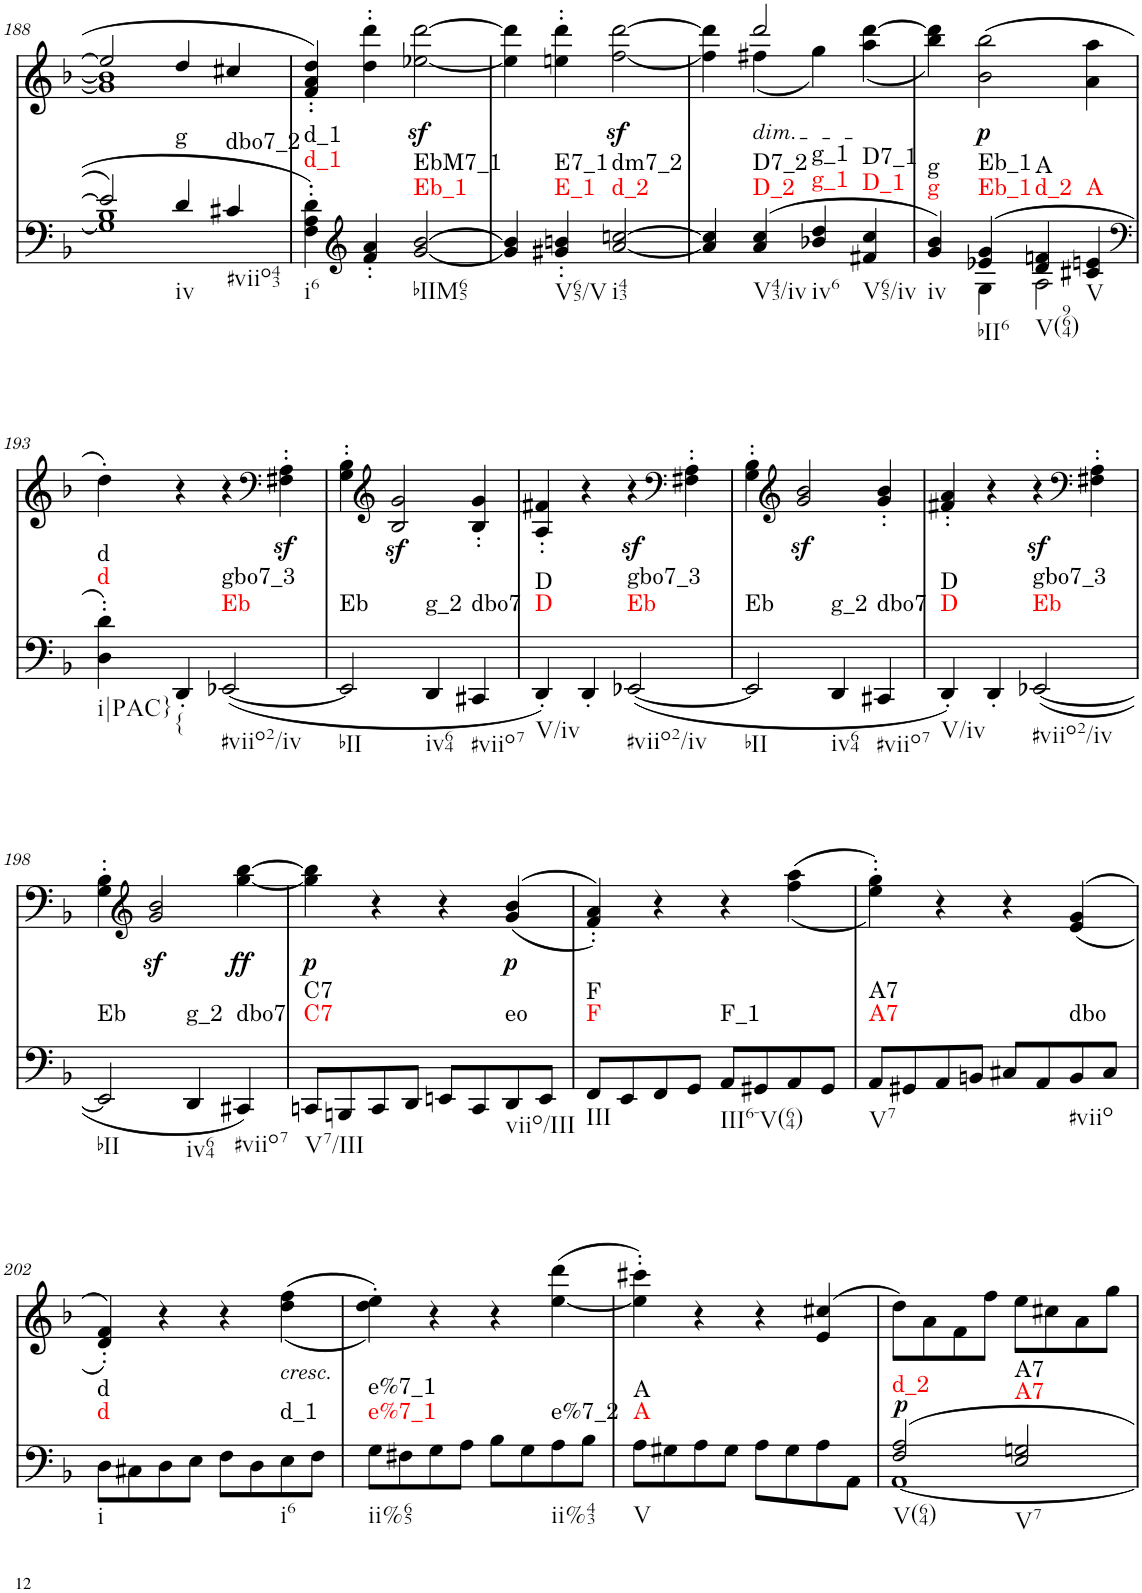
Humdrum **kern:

**kern	**dynam	**harte	**kern	**text	**dynam
*part2	*part2	*part2	*part1	*part1	*part1
*staff2	*staff2	*	*staff1	*staff1	*staff1
*I"piano	*	*	*I"piano	*	*
*I'Pno	*	*	*I'Pno	*	*
!!LO:PB:g=z
*clefF4	*	*	*clefG2	*	*
*k[b-]	*	*	*k[b-]	*	*
*d:	*	*	*d:	*	*
*M4/4	*	*	*M4/4	*	*
=188	=188	=188	=188	=188	=188
*^	*	*	*^	*	*
2e-/]	1G] 1B-	.	.	2ee-/]	1g] 1b-]	.	.
!	!	!	!LO:H:kt=g	!	!	!	!
4d/	.	.	N	4dd/	.	.	.
!	!	!	!LO:H:kt=dbo7_2	!	!	!	!
4c#X/	.	.	N	4cc#X/	.	.	.
*v	*v	*	*	*	*	*	*
*	*	*	*v	*v	*	*
=189	=189	=189	=189	=189	=189
!	!	!LO:H:n=1:kt=d_1	!	!	!
!	!	!LO:H:n=2:kt=d_1	!	!	!
4F\' 4A\' 4d\'	.	N N	4f/' 4a/' 4dd/'	.	.
*clefG2	*	*	*	*	*
4f/' 4a/'	.	.	4dd\' 4ddd\'	.	.
!	!	!LO:H:n=1:kt=Eb_1	!	!	!
!	!	!LO:H:n=2:kt=EbM7_1	!	!	!
[2g/ [2b-/	.	N N	[2ee-X\z< [2ddd\z<	.	.
=190	=190	=190	=190	=190	=190
4g/] 4b-/]	.	.	4ee-\] 4ddd\]	.	.
!	!	!LO:H:n=1:kt=E_1	!	!	!
!	!	!LO:H:n=2:kt=E7_1	!	!	!
4g#X/' 4bn/'	.	N N	4een\' 4ddd\'	.	.
!	!	!LO:H:n=1:kt=d_2	!	!	!
!	!	!LO:H:n=2:kt=dm7_2	!	!	!
[2a/ [2ccn/	.	N N	[2ff\z< [>2ddd\z<	.	.
=191	=191	=191	=191	=191	=191
*	*	*	*^	*	*
4a/] 4cc/]	.	.	4ryy	4ff\] 4ddd\]	.	.
!	!	!LO:H:n=1:kt=D_2	!LO:TX:b:i:t=dim.	!	!	!
!	!	!LO:H:n=2:kt=D7_2	!	!	!	!
(>4a/ 4cc/	.	N N	2ddd/	(4ff#X\	.	.
!	!	!LO:H:n=1:kt=g_1	!	!	!	!
!	!	!LO:H:n=2:kt=g_1	!	!	!	!
4b-X/ 4dd/	.	N N	.	4gg\)	.	.
!	!	!LO:H:n=1:kt=D_1	!	!	!	!
!	!	!LO:H:n=2:kt=D7_1	!	!	!	!
4f#X/ 4cc/	.	N N	4ryy	(4aa\ [>4ddd\	.	.
=192	=192	=192	=192	=192	=192	=192
*^	*	*	*	*	*	*
!	!	!	!LO:H:n=1:kt=g	!	!	!	!
!	!	!	!LO:H:n=2:kt=g	!	!	!	!
*	*	*	*	*v	*v	*	*
4g/ 4b-/)	4ryy	.	N N	4bb-\ 4ddd\])	.	.
!	!	!	!LO:H:n=1:kt=Eb_1	!	!LO:LY:b	!LO:DY:b
!	!	!	!LO:H:n=2:kt=Eb_1	!	!	!
(4e-X/ 4g/	4G\	.	N N	(2b-\ 2bb-\	p	p
!	!	!	!LO:H:n=1:kt=d_2	!	!	!
!	!	!	!LO:H:n=2:kt=A	!	!	!
4d/ 4fn/	2A\	.	N N	.	.	.
!	!	!	!LO:H:kt=A	!	!	!
4c#X/ 4en/	.	.	N	4a\ 4aa\	.	.
*v	*v	*	*	*	*	*
!!LO:LB:g=z
=193	=193	=193	=193	=193	=193
*clefF4	*	*	*	*	*
!	!	!LO:H:n=1:kt=d	!	!LO:LY:b	!
!	!	!LO:H:n=2:kt=d	!	!	!
4D\' 4d\')	.	N N	4dd'\)	f	.
!	!	!LO:H:kt={	!	!	!
4DD'/	.	N	4r	.	.
!	!	!LO:H:n=1:kt=Eb	!	!	!
!	!	!LO:H:n=2:kt=gbo7_3	!	!	!
(<[2EE-X/	.	N N	4r	.	.
*	*	*	*clefF4	*	*
.	.	.	4F#X\z<' 4A\z<'	.	.
=194	=194	=194	=194	=194	=194
!	!	!LO:H:kt=Eb	!	!	!
2EE-/]	.	N	4G\' 4B-\'	.	.
*	*	*	*clefG2	*	*
.	.	.	2B-/z< 2g/z<	.	.
!	!	!LO:H:kt=g_2	!	!	!
4DD/	.	N	.	.	.
!	!	!LO:H:kt=dbo7	!	!	!
4CC#X/	.	N	4B-/' 4g/'	.	.
=195	=195	=195	=195	=195	=195
!	!	!LO:H:n=1:kt=D	!	!	!
!	!	!LO:H:n=2:kt=D	!	!	!
4DD'/)	.	N N	4A/' 4f#X/'	.	.
4DD'/	.	.	4r	.	.
!	!	!LO:H:n=1:kt=Eb	!	!	!LO:DY:b
!	!	!LO:H:n=2:kt=gbo7_3	!	!	!
(<[2EE-X/	.	N N	4r	.	sf
*	*	*	*clefF4	*	*
.	.	.	4F#X\' 4A\'	.	.
=196	=196	=196	=196	=196	=196
!	!	!LO:H:kt=Eb	!	!	!
2EE-/]	.	N	4G\' 4B-\'	.	.
*	*	*	*clefG2	*	*
.	.	.	2g/z< 2b-/z<	.	.
!	!	!LO:H:kt=g_2	!	!	!
4DD/	.	N	.	.	.
!	!	!LO:H:kt=dbo7	!	!	!
4CC#X/	.	N	4g/' 4b-/'	.	.
=197	=197	=197	=197	=197	=197
!	!	!LO:H:n=1:kt=D	!	!	!
!	!	!LO:H:n=2:kt=D	!	!	!
4DD'/)	.	N N	4f#X/' 4a/'	.	.
4DD'/	.	.	4r	.	.
!	!	!LO:H:n=1:kt=Eb	!	!	!LO:DY:b
!	!	!LO:H:n=2:kt=gbo7_3	!	!	!
(<[2EE-X/	.	N N	4r	.	sf
*	*	*	*clefF4	*	*
.	.	.	4F#X\' 4A\'	.	.
!!LO:LB:g=z
=198	=198	=198	=198	=198	=198
!	!	!LO:H:kt=Eb	!	!	!
2EE-/]	.	N	4G\' 4B-\'	.	.
*	*	*	*clefG2	*	*
.	.	.	2g/z< 2b-/z<	.	.
!	!	!LO:H:kt=g_2	!	!	!
4DD/	.	N	.	.	.
!	!	!LO:H:kt=dbo7	!	!LO:LY:b	!LO:DY:b
4CC#X/)	.	N	[4gg\ [4bb-\	ff	ff
=199	=199	=199	=199	=199	=199
!	!	!LO:H:n=1:kt=C7	!	!LO:LY:b	!LO:DY:b
!	!	!LO:H:n=2:kt=C7	!	!	!
8CCn/L	.	N N	4gg\] 4bb-\]	p	p
8BBBn/	.	.	.	.	.
8CC/	.	.	4r	.	.
8DD/J	.	.	.	.	.
8EEn/L	.	.	4r	.	.
8CC/	.	.	.	.	.
!	!	!LO:H:kt=eo	!	!LO:LY:b	!LO:DY:b
8DD/	.	N	((>4g/ 4b-/	p	p
8EE/J	.	.	.	.	.
=200	=200	=200	=200	=200	=200
!	!	!LO:H:n=1:kt=F	!	!	!
!	!	!LO:H:n=2:kt=F	!	!	!
8FF/L	.	N N	4f/' 4a/'))	.	.
8EE/	.	.	.	.	.
8FF/	.	.	4r	.	.
8GG/J	.	.	.	.	.
!	!	!LO:H:kt=F_1	!	!	!
8AA/L	.	N	4r	.	.
8GG#X/	.	.	.	.	.
8AA/	.	.	((<4ff\ 4aa\	.	.
8GG#/J	.	.	.	.	.
=201	=201	=201	=201	=201	=201
!	!	!LO:H:n=1:kt=A7	!	!	!
!	!	!LO:H:n=2:kt=A7	!	!	!
8AA/L	.	N N	4ee\' 4gg\'))	.	.
8GG#X/	.	.	.	.	.
8AA/	.	.	4r	.	.
8BBn/J	.	.	.	.	.
8C#X/L	.	.	4r	.	.
8AA/	.	.	.	.	.
!	!	!LO:H:kt=dbo	!	!	!
8BB/	.	N	(>(4e/ 4g/	.	.
8C#/J	.	.	.	.	.
!!LO:LB:g=z
=202	=202	=202	=202	=202	=202
!	!	!LO:H:n=1:kt=d	!	!	!
!	!	!LO:H:n=2:kt=d	!	!	!
8D\L	.	N N	4d/' 4f/'))	.	.
8C#X\	.	.	.	.	.
8D\	.	.	4r	.	.
8E\J	.	.	.	.	.
8F\L	.	.	4r	.	.
8D\	.	.	.	.	.
!	!	!	!LO:TX:b:i:t=cresc.	!	!
!	!	!LO:H:kt=d_1	!	!LO:LY:b	!
8E\	.	N	(<(4dd\ 4ff\	<	.
8F\J	.	.	.	.	.
=203	=203	=203	=203	=203	=203
*	*	*	*^	*	*
!	!	!LO:H:n=1:kt=e%7_1	!	!	!	!
!	!	!LO:H:n=2:kt=e%7_1	!	!	!	!
8G\L	.	N N	4dd\'> 4ee\'>))	2.ryy	.	.
8F#X\	.	.	.	.	.	.
8G\	.	.	4r	.	.	.
8A\J	.	.	.	.	.	.
8B-\L	.	.	4r	.	.	.
8G\	.	.	.	.	.	.
!	!	!LO:H:kt=e%7_2	!	!	!	!
8A\	.	N	4ryy	(>[4ee\ 4ddd\	.	.
8B-\J	.	.	.	.	.	.
*	*	*	*v	*v	*	*
=204	=204	=204	=204	=204	=204
!	!	!LO:H:n=1:kt=A	!	!LO:LY:b	!
!	!	!LO:H:n=2:kt=A	!	!	!
8A\L	.	N N	4ee\]' 4ccc#X\')	f	.
8G#X\	.	.	.	.	.
8A\	.	.	4r	.	.
8G#\J	.	.	.	.	.
8A\L	.	.	4r	.	.
8G#\	.	.	.	.	.
8A\	.	.	(>4e/ 4cc#X/	.	.
8AA\J	.	.	.	.	.
=205	=205	=205	=205	=205	=205
*^	*	*	*	*	*
!	!	!LO:DY:a	!LO:H:kt=d_2	!	!LO:LY:b	!
2F/ 2A/	[1AA	p	N	8dd\L)	p	.
.	.	.	.	8a\	.	.
.	.	.	.	8f\	.	.
.	.	.	.	8ff\J	.	.
!	!	!	!LO:H:n=1:kt=A7	!	!	!
!	!	!	!LO:H:n=2:kt=A7	!	!	!
2E/ 2Gn/	.	.	N N	8ee\L	.	.
.	.	.	.	8cc#X\	.	.
.	.	.	.	8a\	.	.
.	.	.	.	8gg\J	.	.
*v	*v	*	*	*	*	*
=	=	=	=	=	=
*-	*-	*-	*-	*-	*-
